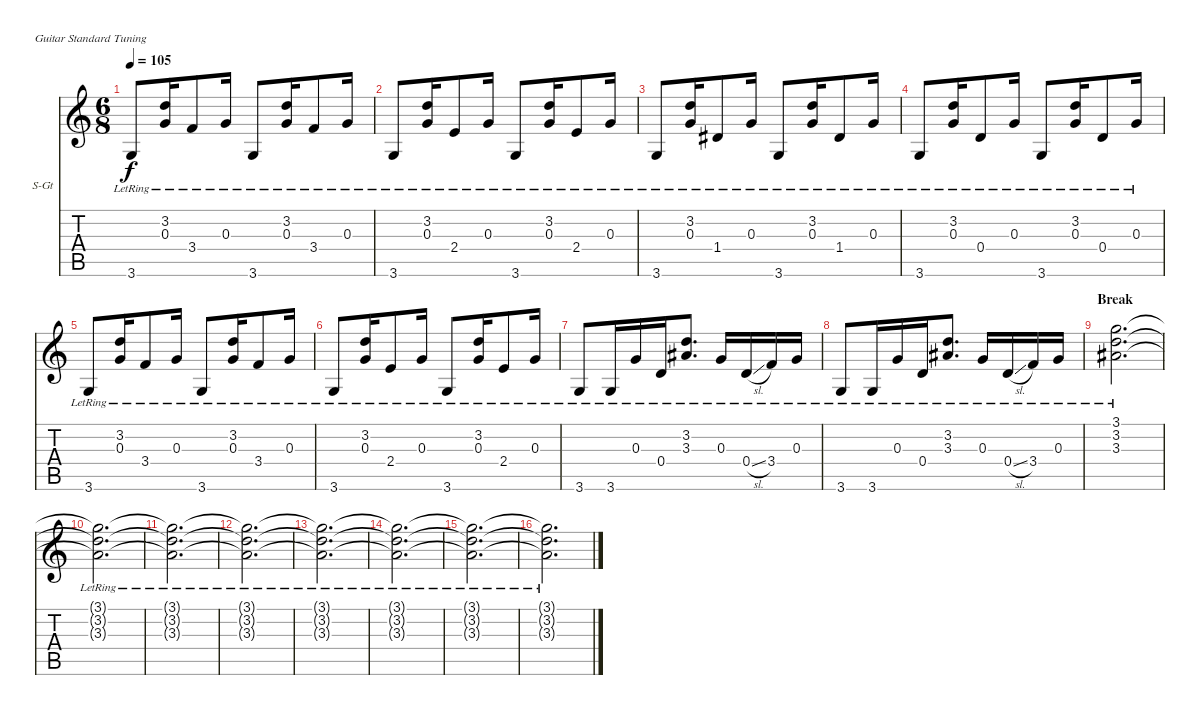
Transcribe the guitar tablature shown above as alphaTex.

\defaultSystemsLayout 4
\bracketExtendMode nobrackets
\firstSystemTrackNameOrientation horizontal
\otherSystemsTrackNameOrientation horizontal
\track ("Steel Guitar" "S-Gt") {instrument acousticguitarsteel}
\staff {score tabs}
\tuning (E4 B3 G3 D3 A2 E2)
\ts (6 8)
\tempo 105
\clef g2
\scale
0.333333
\ks c
3.6{lr}.8{dy f} (3.2{lr} 0.3{lr}).16 3.4{lr}.8 0.3{lr}.16 3.6{lr}.8 (3.2{lr} 0.3{lr}).16 3.4{lr}.8 0.3{lr}.16 |
\scale
0.333333 3.6{lr}.8 (3.2{lr} 0.3{lr}).16 2.4{lr}.8 0.3{lr}.16 3.6{lr}.8 (3.2{lr} 0.3{lr}).16 2.4{lr}.8 0.3{lr}.16 |
\scale
0.333333 3.6{lr}.8 (3.2{lr} 0.3{lr}).16 1.4{lr}.8 0.3{lr}.16 3.6{lr}.8 (3.2{lr} 0.3{lr}).16 1.4{lr}.8 0.3{lr}.16 |
\scale
0.333333 3.6{lr}.8 (3.2{lr} 0.3{lr}).16 0.4{lr}.8 0.3{lr}.16 3.6{lr}.8 (3.2{lr} 0.3{lr}).16 0.4{lr}.8 0.3{lr}.16 |
\scale
0.333333 3.6{lr}.8 (3.2{lr} 0.3{lr}).16 3.4{lr}.8 0.3{lr}.16 3.6{lr}.8 (3.2{lr} 0.3{lr}).16 3.4{lr}.8 0.3{lr}.16 |
\scale
0.333333 3.6{lr}.8 (3.2{lr} 0.3{lr}).16 2.4{lr}.8 0.3{lr}.16 3.6{lr}.8 (3.2{lr} 0.3{lr}).16 2.4{lr}.8 0.3{lr}.16 |
\scale
0.333333 3.6{lr}.8 3.6{lr}.16 0.3{lr}.16 0.4{lr}.16 (3.2{lr} 3.3{lr}).8{d} 0.3{lr}.16 0.4{sl lr}.16 3.4{lr}.16 0.3{lr}.16 |
\scale
0.333333 3.6{lr}.8 3.6{lr}.16 0.3{lr}.16 0.4{lr}.16 (3.2{lr} 3.3{lr}).8{d} 0.3{lr}.16 0.4{sl lr}.16 3.4{lr}.16 0.3{lr}.16 |
\section ("" "Break")
\scale
0.333333 (3.1{lr} 3.2{lr} 3.3{lr}).2{d} |
\scale
0.333333 (3.3{lr t} 3.2{lr t} 3.1{lr t}).2{d} |
\scale
0.333333 (3.1{lr t} 3.2{lr t} 3.3{lr t}).2{d} |
\scale
0.333333 (3.3{lr t} 3.2{lr t} 3.1{lr t}).2{d} |
\scale
0.333333 (3.1{lr t} 3.2{lr t} 3.3{lr t}).2{d} |
\scale
0.333333 (3.3{lr t} 3.2{lr t} 3.1{lr t}).2{d} |
\scale
0.333333 (3.1{lr t} 3.2{lr t} 3.3{lr t}).2{d} |
\scale
0.333333 (3.3{lr t} 3.2{lr t} 3.1{lr t}).2{d}
